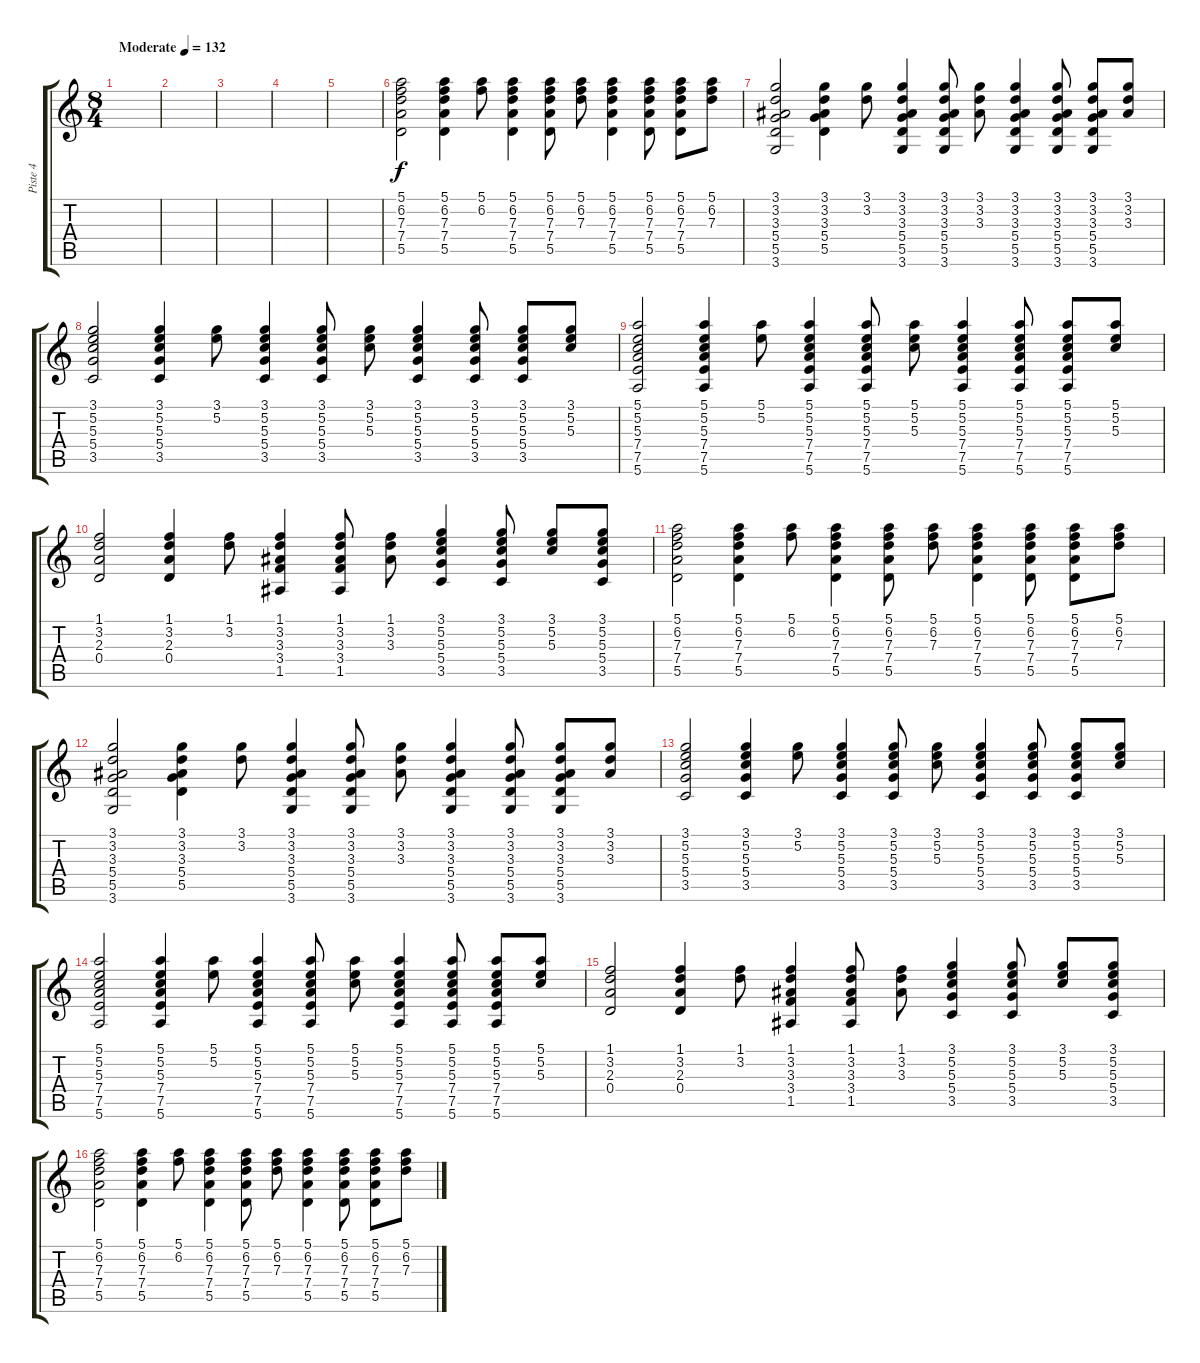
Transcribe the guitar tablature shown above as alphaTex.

\track ("Piste 4" "Piste 4") {instrument acousticguitarsteel}
\staff {score tabs}
\tuning (E4 B3 G3 D3 A2 E2) {hide}
\ts (8 4)
\tempo (132 "Moderate")
\clef g2
\ks c
|
|
|
|
|
(5.1 6.2 7.3 7.4 5.5).2 (5.1 6.2 7.3 7.4 5.5).4 (5.1 6.2).8 (5.1 6.2 7.3 7.4 5.5).4 (5.1 6.2 7.3 7.4 5.5).8 (5.1 6.2 7.3).8 (5.1 6.2 7.3 7.4 5.5).4 (5.1 6.2 7.3 7.4 5.5).8 (5.1 6.2 7.3 7.4 5.5).8 (5.1 6.2 7.3).8 |
(3.1 3.2 3.3 5.4 5.5 3.6).2 (3.1 3.2 3.3 5.4 5.5).4 (3.1 3.2).8 (3.1 3.2 3.3 5.4 5.5 3.6).4 (3.1 3.2 3.3 5.4 5.5 3.6).8 (3.1 3.2 3.3).8 (3.1 3.2 3.3 5.4 5.5 3.6).4 (3.1 3.2 3.3 5.4 5.5 3.6).8 (3.1 3.2 3.3 5.4 5.5 3.6).8 (3.1 3.2 3.3).8 |
(3.1 5.2 5.3 5.4 3.5).2 (3.1 5.2 5.3 5.4 3.5).4 (3.1 5.2).8 (3.1 5.2 5.3 5.4 3.5).4 (3.1 5.2 5.3 5.4 3.5).8 (3.1 5.2 5.3).8 (3.1 5.2 5.3 5.4 3.5).4 (3.1 5.2 5.3 5.4 3.5).8 (3.1 5.2 5.3 5.4 3.5).8 (3.1 5.2 5.3).8 |
(5.1 5.2 5.3 7.4 7.5 5.6).2 (5.1 5.2 5.3 7.4 7.5 5.6).4 (5.1 5.2).8 (5.1 5.2 5.3 7.4 7.5 5.6).4 (5.1 5.2 5.3 7.4 7.5 5.6).8 (5.1 5.2 5.3).8 (5.1 5.2 5.3 7.4 7.5 5.6).4 (5.1 5.2 5.3 7.4 7.5 5.6).8 (5.1 5.2 5.3 7.4 7.5 5.6).8 (5.1 5.2 5.3).8 |
(1.1 3.2 2.3 0.4).2 (1.1 3.2 2.3 0.4).4 (1.1 3.2).8 (1.1 3.2 3.3 3.4 1.5).4 (1.1 3.2 3.3 3.4 1.5).8 (1.1 3.2 3.3).8 (3.1 5.2 5.3 5.4 3.5).4 (3.1 5.2 5.3 5.4 3.5).8 (3.1 5.2 5.3).8 (3.1 5.2 5.3 5.4 3.5).8 |
(5.1 6.2 7.3 7.4 5.5).2 (5.1 6.2 7.3 7.4 5.5).4 (5.1 6.2).8 (5.1 6.2 7.3 7.4 5.5).4 (5.1 6.2 7.3 7.4 5.5).8 (5.1 6.2 7.3).8 (5.1 6.2 7.3 7.4 5.5).4 (5.1 6.2 7.3 7.4 5.5).8 (5.1 6.2 7.3 7.4 5.5).8 (5.1 6.2 7.3).8 |
(3.1 3.2 3.3 5.4 5.5 3.6).2 (3.1 3.2 3.3 5.4 5.5).4 (3.1 3.2).8 (3.1 3.2 3.3 5.4 5.5 3.6).4 (3.1 3.2 3.3 5.4 5.5 3.6).8 (3.1 3.2 3.3).8 (3.1 3.2 3.3 5.4 5.5 3.6).4 (3.1 3.2 3.3 5.4 5.5 3.6).8 (3.1 3.2 3.3 5.4 5.5 3.6).8 (3.1 3.2 3.3).8 |
(3.1 5.2 5.3 5.4 3.5).2 (3.1 5.2 5.3 5.4 3.5).4 (3.1 5.2).8 (3.1 5.2 5.3 5.4 3.5).4 (3.1 5.2 5.3 5.4 3.5).8 (3.1 5.2 5.3).8 (3.1 5.2 5.3 5.4 3.5).4 (3.1 5.2 5.3 5.4 3.5).8 (3.1 5.2 5.3 5.4 3.5).8 (3.1 5.2 5.3).8 |
(5.1 5.2 5.3 7.4 7.5 5.6).2 (5.1 5.2 5.3 7.4 7.5 5.6).4 (5.1 5.2).8 (5.1 5.2 5.3 7.4 7.5 5.6).4 (5.1 5.2 5.3 7.4 7.5 5.6).8 (5.1 5.2 5.3).8 (5.1 5.2 5.3 7.4 7.5 5.6).4 (5.1 5.2 5.3 7.4 7.5 5.6).8 (5.1 5.2 5.3 7.4 7.5 5.6).8 (5.1 5.2 5.3).8 |
(1.1 3.2 2.3 0.4).2 (1.1 3.2 2.3 0.4).4 (1.1 3.2).8 (1.1 3.2 3.3 3.4 1.5).4 (1.1 3.2 3.3 3.4 1.5).8 (1.1 3.2 3.3).8 (3.1 5.2 5.3 5.4 3.5).4 (3.1 5.2 5.3 5.4 3.5).8 (3.1 5.2 5.3).8 (3.1 5.2 5.3 5.4 3.5).8 |
(5.1 6.2 7.3 7.4 5.5).2 (5.1 6.2 7.3 7.4 5.5).4 (5.1 6.2).8 (5.1 6.2 7.3 7.4 5.5).4 (5.1 6.2 7.3 7.4 5.5).8 (5.1 6.2 7.3).8 (5.1 6.2 7.3 7.4 5.5).4 (5.1 6.2 7.3 7.4 5.5).8 (5.1 6.2 7.3 7.4 5.5).8 (5.1 6.2 7.3).8
